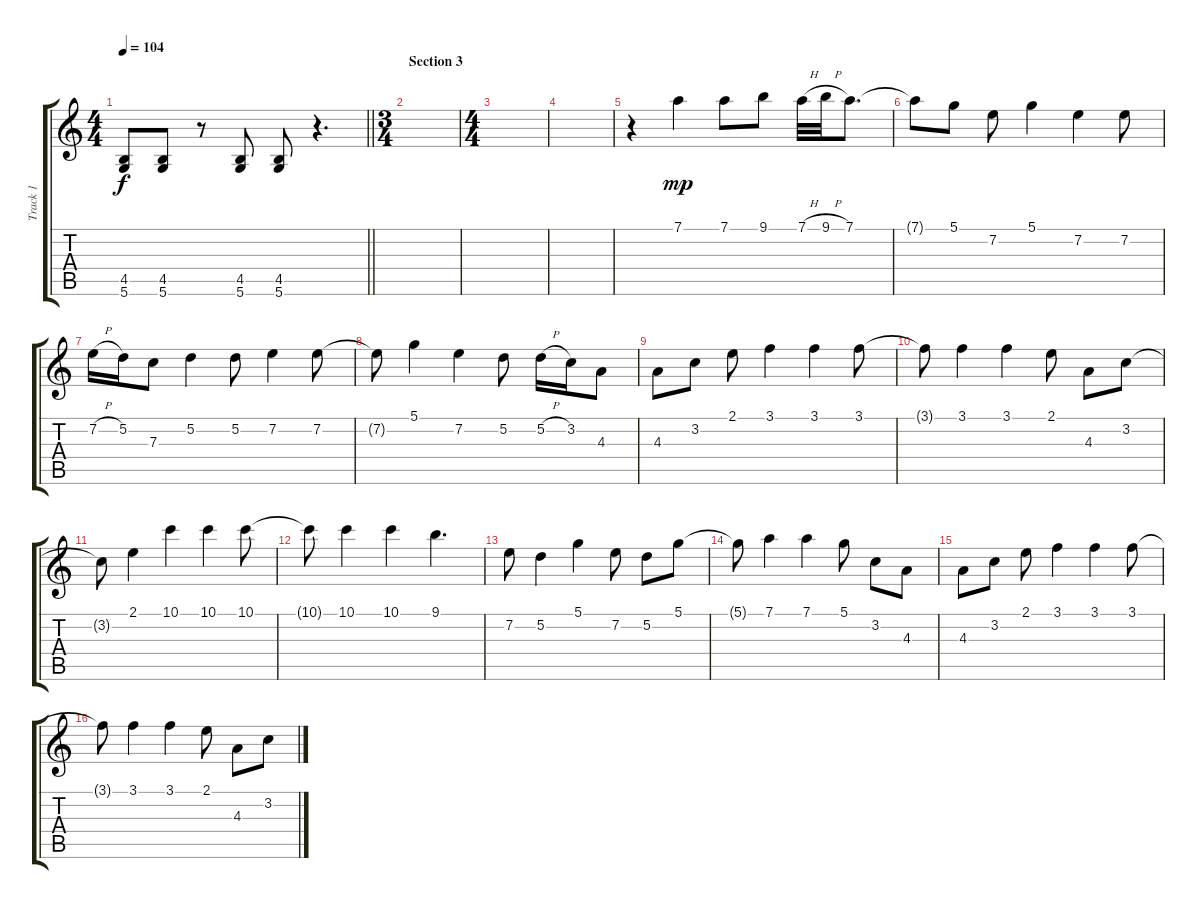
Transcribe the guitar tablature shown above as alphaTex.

\track ("Track 1" "Track 1") {instrument acousticguitarsteel}
\staff {score tabs}
\tuning (D4 A3 F3 C3 G2 D2) {hide}
\ts (4 4)
\tempo 104
\clef g2
\barLineRight lightlight
\ks c
(4.5 5.6).8{dy f} (4.5 5.6).8 r.8 (4.5 5.6).8 (4.5 5.6).8 r.4{d} |
\ts (3 4)
\section ("" "Section 3")
|
\ts (4 4)
|
|
r.4 7.1.4{dy mp} 7.1.8 9.1.8 7.1{h}.32 9.1{h}.32 7.1.8{d} |
7.1{t}.8 5.1.8 7.2.8 5.1.4 7.2.4 7.2.8 |
7.2{h}.16 5.2.16 7.3.8 5.2.4 5.2.8 7.2.4 7.2.8 |
7.2{t}.8 5.1.4 7.2.4 5.2.8 5.2{h}.16 3.2.16 4.3.8 |
4.3.8 3.2.8 2.1.8 3.1.4 3.1.4 3.1.8 |
3.1{t}.8 3.1.4 3.1.4 2.1.8 4.3.8 3.2.8 |
3.2{t}.8 2.1.4 10.1.4 10.1.4 10.1.8 |
10.1{t}.8 10.1.4 10.1.4 9.1.4{d} |
7.2.8 5.2.4 5.1.4 7.2.8 5.2.8 5.1.8 |
5.1{t}.8 7.1.4 7.1.4 5.1.8 3.2.8 4.3.8 |
4.3.8 3.2.8 2.1.8 3.1.4 3.1.4 3.1.8 |
3.1{t}.8 3.1.4 3.1.4 2.1.8 4.3.8 3.2.8
